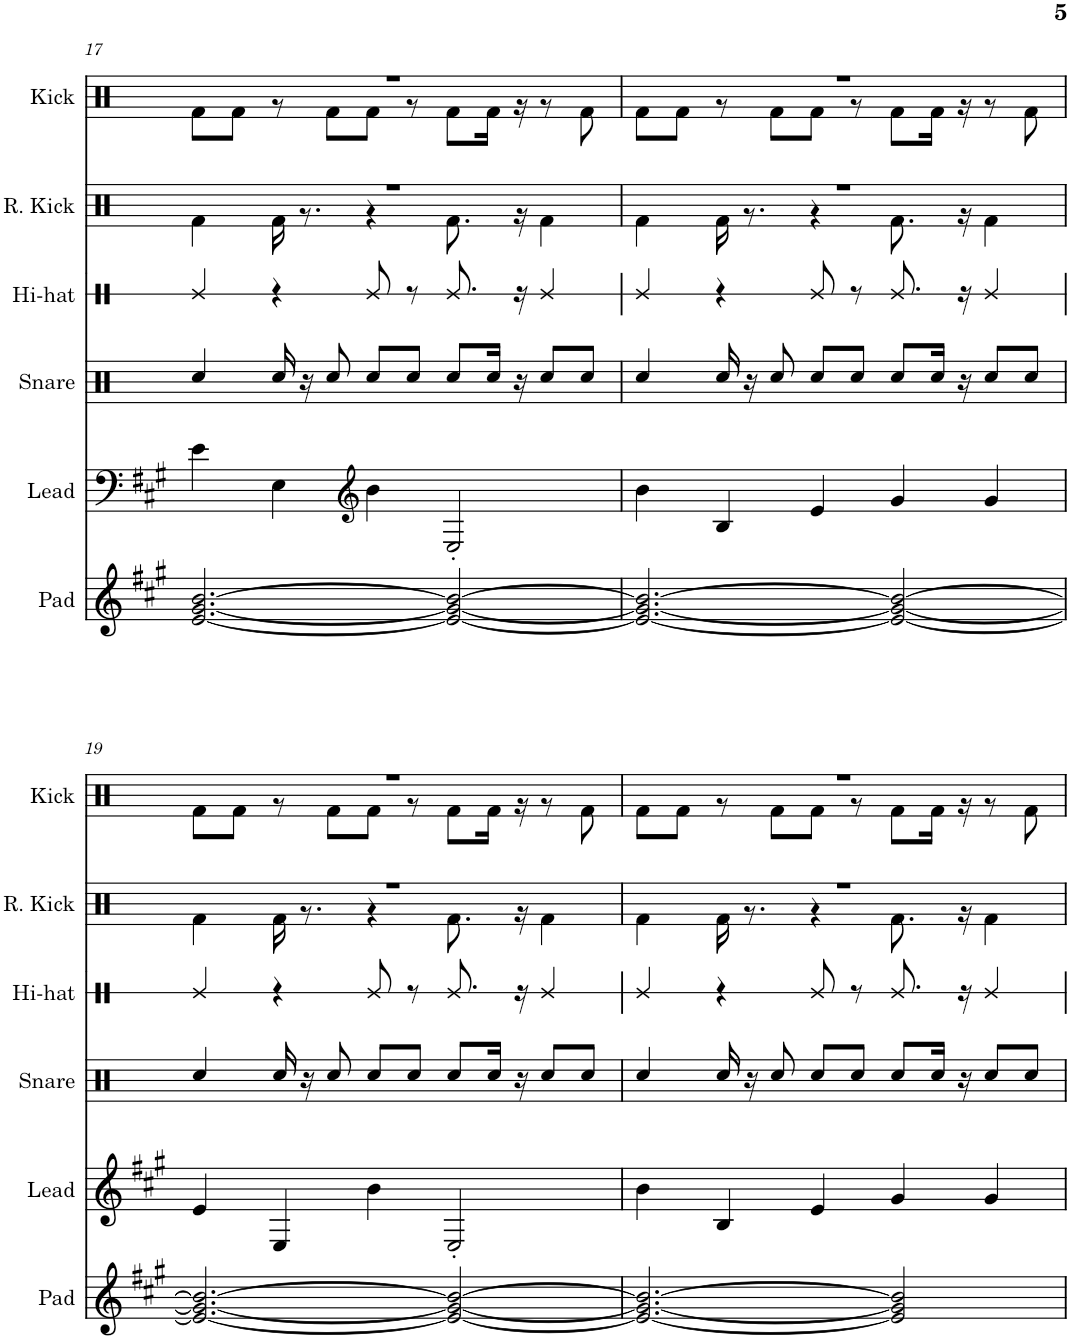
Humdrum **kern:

**kern	**kern	**kern	**kern	**kern	**kern
*part6	*part5	*part4	*part3	*part2	*part1
*staff6	*staff5	*staff4	*staff3	*staff2	*staff1
*I"Pad	*I"Lead	*I"Snare	*I"Hi-hat	*I"Reverb Kick	*I"Kick
*I'Pad	*I'Lead	*I'Snare	*I'Hi-hat	*I'R. Kick	*I'Kick
!!LO:PB:g=z
*clefG2	*clefF4	*clefX	*clefX	*clefX	*clefX
*k[f#c#g#]	*k[f#c#g#]	*k[f#c#g#]	*k[f#c#g#]	*k[f#c#g#]	*k[f#c#g#]
*M5/4	*M5/4	*M5/4	*M5/4	*M5/4	*M5/4
=17	=17	=17	=17	=17	=17
*	*	*	*	*^	*^
[2.e/ [2.g#/ [2.b/	4e\	4Rcc/	4Re/	4%5r	4Rf\	4%5r	8Rf\L
.	.	.	.	.	.	.	8Rf\J
.	4E\	16Rcc/	4r	.	16Rf\	.	8r
.	.	16r	.	.	8.r	.	.
.	.	8Rcc/	.	.	.	.	8Rf\L
*	*clefG2	*	*	*	*	*	*
.	4b\	8Rcc/L	8Re/	.	4r	.	8Rf\J
.	.	8Rcc/J	8r	.	.	.	8r
2e/_ 2g#/_ 2b/_	2E'/	8Rcc/L	8.Re/	.	8.Rf\	.	8Rf\L
.	.	16Rcc/Jk	.	.	.	.	16Rf\Jk
.	.	16r	16r	.	16r	.	16r
.	.	8Rcc/L	4Re/	.	4Rf\	.	8r
.	.	8Rcc/J	.	.	.	.	8Rf\
=18	=18	=18	=18	=18	=18	=18	=18
2.e/_ 2.g#/_ 2.b/_	4b\	4Rcc/	4Re/	4%5r	4Rf\	4%5r	8Rf\L
.	.	.	.	.	.	.	8Rf\J
.	4B/	16Rcc/	4r	.	16Rf\	.	8r
.	.	16r	.	.	8.r	.	.
.	.	8Rcc/	.	.	.	.	8Rf\L
.	4e/	8Rcc/L	8Re/	.	4r	.	8Rf\J
.	.	8Rcc/J	8r	.	.	.	8r
2e/_ 2g#/_ 2b/_	4g#/	8Rcc/L	8.Re/	.	8.Rf\	.	8Rf\L
.	.	16Rcc/Jk	.	.	.	.	16Rf\Jk
.	.	16r	16r	.	16r	.	16r
.	4g#/	8Rcc/L	4Re/	.	4Rf\	.	8r
.	.	8Rcc/J	.	.	.	.	8Rf\
!!LO:LB:g=z	!!
=19	=19	=19	=19	=19	=19	=19	=19
2.e/_ 2.g#/_ 2.b/_	4e/	4Rcc/	4Re/	4%5r	4Rf\	4%5r	8Rf\L
.	.	.	.	.	.	.	8Rf\J
.	4E/	16Rcc/	4r	.	16Rf\	.	8r
.	.	16r	.	.	8.r	.	.
.	.	8Rcc/	.	.	.	.	8Rf\L
.	4b\	8Rcc/L	8Re/	.	4r	.	8Rf\J
.	.	8Rcc/J	8r	.	.	.	8r
2e/_ 2g#/_ 2b/_	2E'/	8Rcc/L	8.Re/	.	8.Rf\	.	8Rf\L
.	.	16Rcc/Jk	.	.	.	.	16Rf\Jk
.	.	16r	16r	.	16r	.	16r
.	.	8Rcc/L	4Re/	.	4Rf\	.	8r
.	.	8Rcc/J	.	.	.	.	8Rf\
=20	=20	=20	=20	=20	=20	=20	=20
2.e/_ 2.g#/_ 2.b/_	4b\	4Rcc/	4Re/	4%5r	4Rf\	4%5r	8Rf\L
.	.	.	.	.	.	.	8Rf\J
.	4B/	16Rcc/	4r	.	16Rf\	.	8r
.	.	16r	.	.	8.r	.	.
.	.	8Rcc/	.	.	.	.	8Rf\L
.	4e/	8Rcc/L	8Re/	.	4r	.	8Rf\J
.	.	8Rcc/J	8r	.	.	.	8r
2e/] 2g#/] 2b/]	4g#/	8Rcc/L	8.Re/	.	8.Rf\	.	8Rf\L
.	.	16Rcc/Jk	.	.	.	.	16Rf\Jk
.	.	16r	16r	.	16r	.	16r
.	4g#/	8Rcc/L	4Re/	.	4Rf\	.	8r
.	.	8Rcc/J	.	.	.	.	8Rf\
*	*	*	*	*v	*v	*	*
*	*	*	*	*	*v	*v
=	=	=	=	=	=
*-	*-	*-	*-	*-	*-
